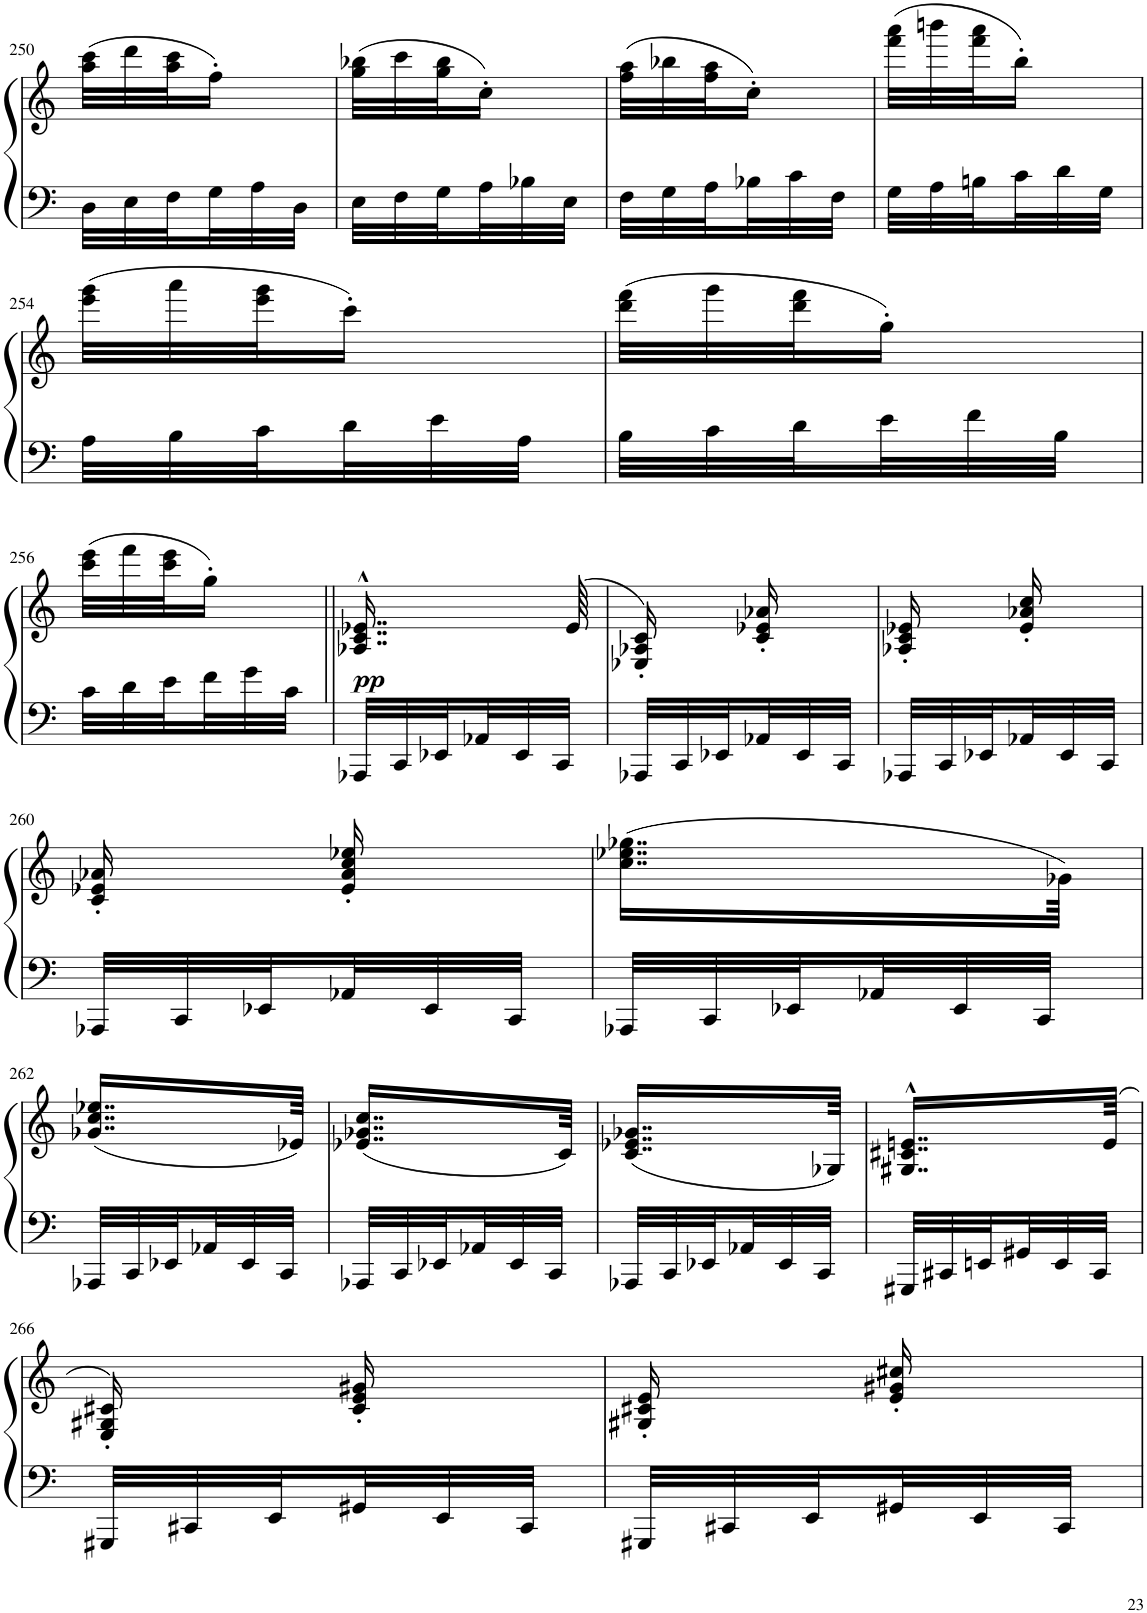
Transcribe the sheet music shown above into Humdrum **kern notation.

**kern	**kern	**dynam
*part1	*part1	*part1
*staff2	*staff1	*staff1/2
*I"Piano	*	*
*I'Pno	*	*
!!LO:PB:g=z
*clefF4	*clefG2	*
*k[]	*k[]	*
*M2/16	*M2/16	*
*Xtuplet	*Xtuplet	*
=250	=250	=250
48D\LLL	(48aa\ 48ccc\LLL	.
48E\	48ddd\	.
48F\	48aa\ 48ccc\J	.
48G\	16ff'\JJ)	.
48A\	.	.
48D\JJJ	.	.
=251	=251	=251
48E\LLL	(48gg\ 48bb-X\LLL	.
48F\	48ccc\	.
48G\	48gg\ 48bb-\J	.
48A\	16cc'\JJ)	.
48B-X\	.	.
48E\JJJ	.	.
=252	=252	=252
48F\LLL	(48ff\ 48aa\LLL	.
48G\	48bb-X\	.
48A\	48ff\ 48aa\J	.
48B-X\	16cc'\JJ)	.
48c\	.	.
48F\JJJ	.	.
=253	=253	=253
48G\LLL	(48fff\ 48aaa\LLL	.
48A\	48bbbn\	.
48Bn\	48fff\ 48aaa\J	.
48c\	16bb'\JJ)	.
48d\	.	.
48G\JJJ	.	.
!!LO:LB:g=z
=254	=254	=254
48A\LLL	(48eee\ 48ggg\LLL	.
48B\	48aaa\	.
48c\	48eee\ 48ggg\J	.
48d\	16ccc'\JJ)	.
48e\	.	.
48A\JJJ	.	.
=255	=255	=255
48B\LLL	(48ddd\ 48fff\LLL	.
48c\	48ggg\	.
48d\	48ddd\ 48fff\J	.
48e\	16gg'\JJ)	.
48f\	.	.
48B\JJJ	.	.
!!LO:LB:g=z
=256	=256	=256
48c\LLL	(48ccc\ 48eee\LLL	.
48d\	48fff\	.
48e\	48ccc\ 48eee\J	.
48f\	16gg'\JJ)	.
48g\	.	.
48c\JJJ	.	.
=257||	=257||	=257||
!	!	!LO:DY:b
48AAA-X/LLL	16..A-X/^^ 16..c/^^ 16..e-X/^^	pp
48CC/	.	.
48EE-X/	.	.
48AA-X/	.	.
48EE-/	.	.
48CC/JJJ	.	.
.	(>64e-/	.
=258	=258	=258
48AAA-X/LLL	16E-X/' 16A-X/' 16c/')	.
48CC/	.	.
48EE-X/	.	.
48AA-X/	16c/' 16e-X/' 16a-X/'	.
48EE-/	.	.
48CC/JJJ	.	.
=259	=259	=259
48AAA-X/LLL	16A-X/' 16c/' 16e-X/'	.
48CC/	.	.
48EE-X/	.	.
48AA-X/	16e-/' 16a-X/' 16cc/'	.
48EE-/	.	.
48CC/JJJ	.	.
!!LO:LB:g=z
=260	=260	=260
48AAA-X/LLL	16c/' 16e-X/' 16a-X/'	.
48CC/	.	.
48EE-X/	.	.
48AA-X/	16e-/' 16a-/' 16cc/' 16ee-X/'	.
48EE-/	.	.
48CC/JJJ	.	.
=261	=261	=261
48AAA-X/LLL	(16..cc\ 16..ee-X\ 16..gg-X\LL	.
48CC/	.	.
48EE-X/	.	.
48AA-X/	.	.
48EE-/	.	.
48CC/JJJ	.	.
.	64g-X\JJkk)	.
!!LO:LB:g=z
=262	=262	=262
48AAA-X/LLL	(16..g-X/ 16..cc/ 16..ee-X/LL	.
48CC/	.	.
48EE-X/	.	.
48AA-X/	.	.
48EE-/	.	.
48CC/JJJ	.	.
.	64e-X/JJkk)	.
=263	=263	=263
48AAA-X/LLL	(16..e-X/ 16..g-X/ 16..cc/LL	.
48CC/	.	.
48EE-X/	.	.
48AA-X/	.	.
48EE-/	.	.
48CC/JJJ	.	.
.	64c/JJkk)	.
=264	=264	=264
48AAA-X/LLL	(16..c/ 16..e-X/ 16..g-X/LL	.
48CC/	.	.
48EE-X/	.	.
48AA-X/	.	.
48EE-/	.	.
48CC/JJJ	.	.
.	64G-X/JJkk)	.
=265	=265	=265
48GGG#X/LLL	16..G#X/^^ 16..c#X/^^ 16..en/^^LL	.
48CC#X/	.	.
48EEn/	.	.
48GG#X/	.	.
48EE/	.	.
48CC#/JJJ	.	.
.	(>64e/JJkk	.
!!LO:LB:g=z
=266	=266	=266
48GGG#X/LLL	16E/' 16G#X/' 16c#X/')	.
48CC#X/	.	.
48EE/	.	.
48GG#X/	16c#/' 16e/' 16g#X/'	.
48EE/	.	.
48CC#/JJJ	.	.
=267	=267	=267
48GGG#X/LLL	16G#X/' 16c#X/' 16e/'	.
48CC#X/	.	.
48EE/	.	.
48GG#X/	16e/' 16g#X/' 16cc#X/'	.
48EE/	.	.
48CC#/JJJ	.	.
=	=	=
*-	*-	*-
